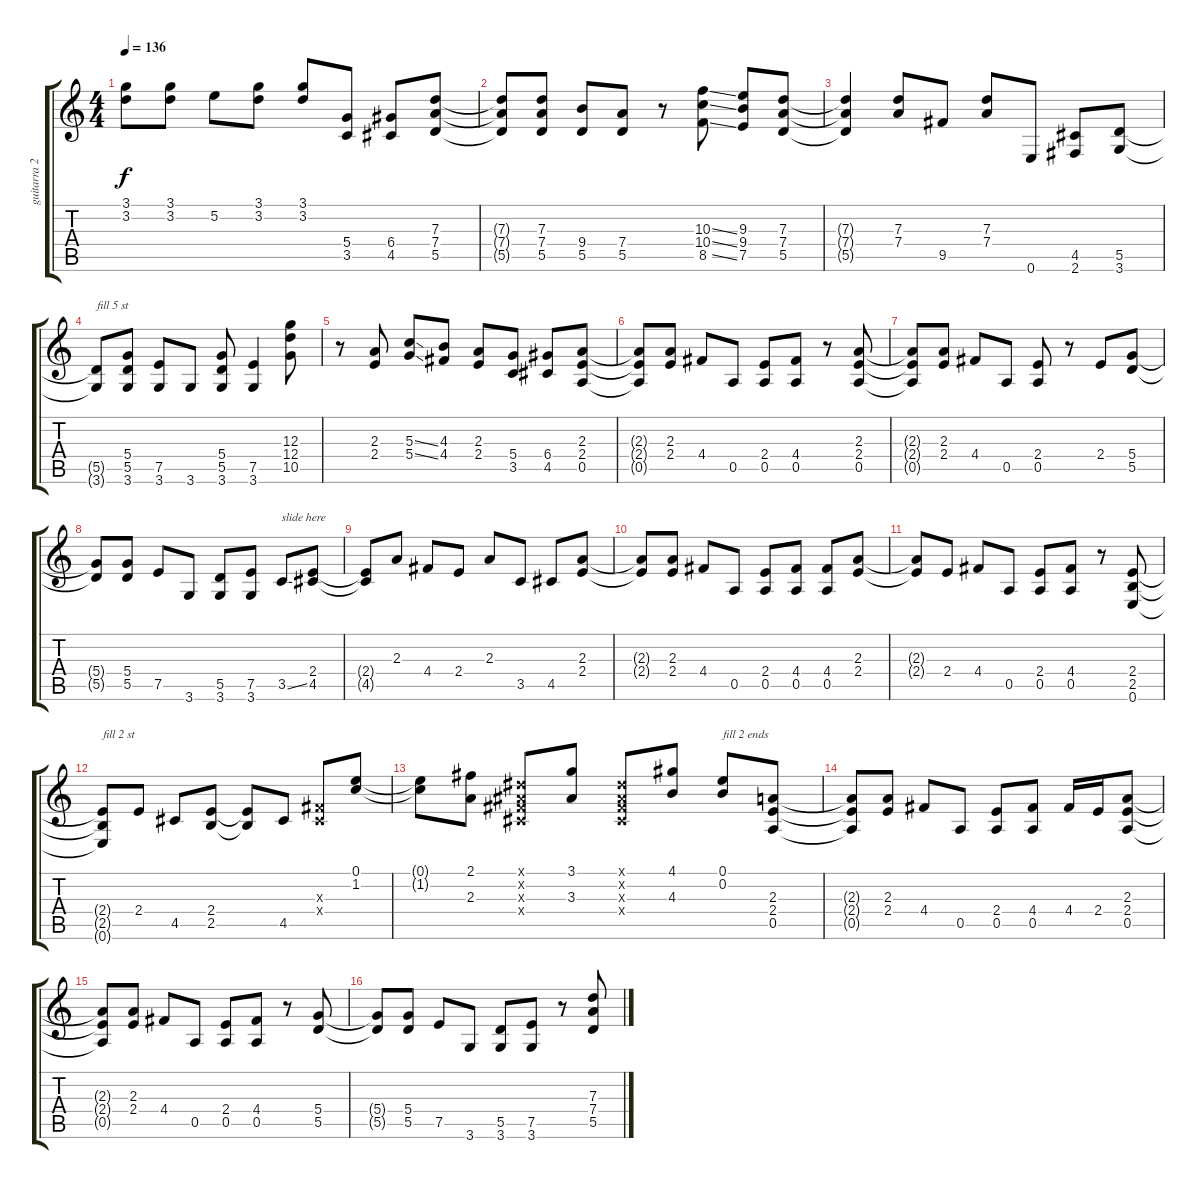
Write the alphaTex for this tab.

\track ("guitarra 2" "guitarra 2") {instrument overdrivenguitar}
\staff {score tabs}
\tuning (E4 B3 G3 D3 A2 E2) {hide}
\ts (4 4)
\tempo 136
\clef g2
\ks c
(3.1 3.2).8{dy f} (3.1 3.2).8 5.2.8 (3.1 3.2).8 (3.1 3.2).8 (5.4 3.5).8 (6.4 4.5).8 (7.3 7.4 5.5).8 |
(7.3{t} 7.4{t} 5.5{t}).8 (7.3 7.4 5.5).8 (9.4 5.5).8 (7.4 5.5).8 r.8 (10.3{ss} 10.4{ss} 8.5{ss}).8 (9.3 9.4 7.5).8 (7.3 7.4 5.5).8 |
(7.3{t} 7.4{t} 5.5{t}).4 (7.3 7.4).8 9.5.8 (7.3 7.4).8 0.6.8 (4.5 2.6).8 (5.5 3.6).8 |
(5.5{t} 3.6{t}).8{txt "fill 5 st"} (5.4 5.5 3.6).8 (7.5 3.6).8 3.6.8 (5.4 5.5 3.6).8 (7.5 3.6).4 (12.3 12.4 10.5).8 |
r.8 (2.3 2.4).8 (5.3{ss} 5.4{ss}).8 (4.3 4.4).8 (2.3 2.4).8 (5.4 3.5).8 (6.4 4.5).8 (2.3 2.4 0.5).8 |
(2.3{t} 2.4{t} 0.5{t}).8 (2.3 2.4).8 4.4.8 0.5.8 (2.4 0.5).8 (4.4 0.5).8 r.8 (2.3 2.4 0.5).8 |
(2.3{t} 2.4{t} 0.5{t}).8 (2.3 2.4).8 4.4.8 0.5.8 (2.4 0.5).8 r.8 2.4.8 (5.4 5.5).8 |
(5.4{t} 5.5{t}).8 (5.4 5.5).8 7.5.8 3.6.8 (5.5 3.6).8 (7.5 3.6).8 3.5{ss}.8{txt "slide here"} (2.4 4.5).8 |
(2.4{t} 4.5{t}).8 2.3.8 4.4.8 2.4.8 2.3.8 3.5.8 4.5.8 (2.3 2.4).8 |
(2.3{t} 2.4{t}).8 (2.3 2.4).8 4.4.8 0.5.8 (2.4 0.5).8 (4.4 0.5).8 (4.4 0.5).8 (2.3 2.4).8 |
(2.3{t} 2.4{t}).8 2.4.8 4.4.8 0.5.8 (2.4 0.5).8 (4.4 0.5).8 r.8 (2.4 2.5 0.6).8 |
(2.4{t} 2.5{t} 0.6{t}).8{txt "fill 2 st"} 2.4.8 4.5.8 (2.4 2.5).8 (2.4{t} 2.5{t}).8 4.5.8 (-1.3{x} -1.4{x}).8 (0.1 1.2).8 |
(0.1{t} 1.2{t}).8 (2.1 2.3).8 (-1.1{x} -1.2{x} -1.3{x} -1.4{x}).8 (3.1 3.3).8 (-1.1{x} -1.2{x} -1.3{x} -1.4{x}).8 (4.1 4.3).8 (0.1 0.2).8{txt "fill 2 ends"} (2.3 2.4 0.5).8 |
(2.3{t} 2.4{t} 0.5{t}).8 (2.3 2.4).8 4.4.8 0.5.8 (2.4 0.5).8 (4.4 0.5).8 4.4.16 2.4.16 (2.3 2.4 0.5).8 |
(2.3{t} 2.4{t} 0.5{t}).8 (2.3 2.4).8 4.4.8 0.5.8 (2.4 0.5).8 (4.4 0.5).8 r.8 (5.4 5.5).8 |
(5.4{t} 5.5{t}).8 (5.4 5.5).8 7.5.8 3.6.8 (5.5 3.6).8 (7.5 3.6).8 r.8 (7.3 7.4 5.5).8
